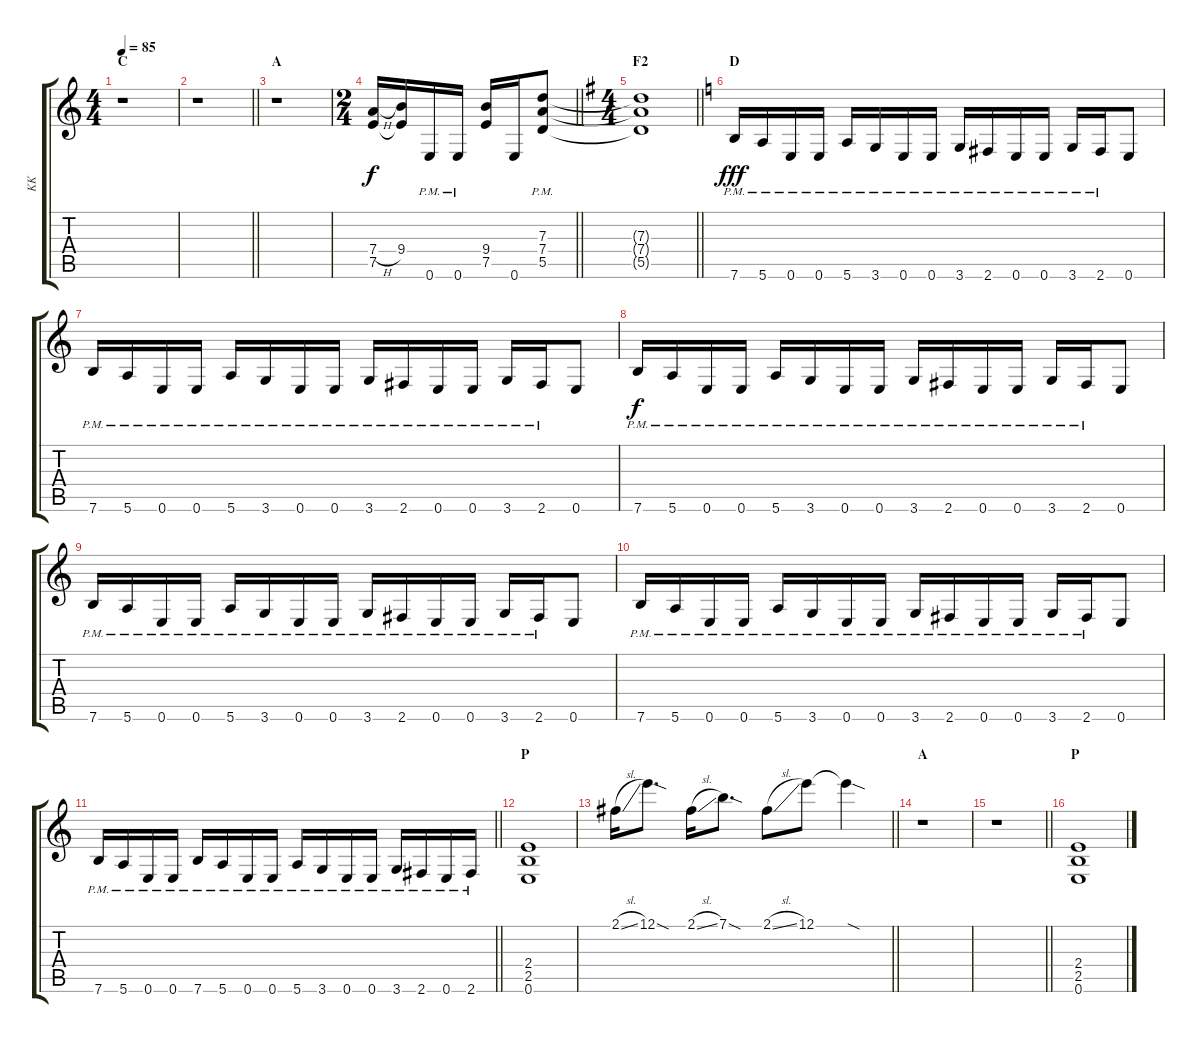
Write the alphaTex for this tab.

\track ("KK" "KK") {instrument distortionguitar}
\staff {score tabs}
\tuning (E4 B3 G3 D3 A2 E2) {hide}
\ts (4 4)
\section ("" "C")
\tempo 85
\clef g2
\ks c
r.1{dy f} |
\barLineRight lightlight
r.1 |
\section ("" "A")
r.1 |
\ts (2 4)
\barLineRight lightlight
(7.4{h} 7.5).16 (9.4 7.5{t}).16 0.6{pm}.16 0.6{pm}.16 (9.4 7.5).16 0.6.16 (7.3{pm} 7.4{pm} 5.5{pm}).8 |
\ts (4 4)
\section ("" "F2")
\barLineRight lightlight
\ks g
(7.3{t} 7.4{t} 5.5{t}).1 |
\section ("" "D")
\ks c
7.6{pm}.16{dy fff} 5.6{pm}.16 0.6{pm}.16 0.6{pm}.16 5.6{pm}.16 3.6{pm}.16 0.6{pm}.16 0.6{pm}.16 3.6{pm}.16 2.6{pm}.16 0.6{pm}.16 0.6{pm}.16 3.6{pm}.16 2.6{pm}.16 0.6.8 |
7.6{pm}.16 5.6{pm}.16 0.6{pm}.16 0.6{pm}.16 5.6{pm}.16 3.6{pm}.16 0.6{pm}.16 0.6{pm}.16 3.6{pm}.16 2.6{pm}.16 0.6{pm}.16 0.6{pm}.16 3.6{pm}.16 2.6{pm}.16 0.6.8 |
7.6{pm}.16{dy f} 5.6{pm}.16 0.6{pm}.16 0.6{pm}.16 5.6{pm}.16 3.6{pm}.16 0.6{pm}.16 0.6{pm}.16 3.6{pm}.16 2.6{pm}.16 0.6{pm}.16 0.6{pm}.16 3.6{pm}.16 2.6{pm}.16 0.6.8 |
7.6{pm}.16 5.6{pm}.16 0.6{pm}.16 0.6{pm}.16 5.6{pm}.16 3.6{pm}.16 0.6{pm}.16 0.6{pm}.16 3.6{pm}.16 2.6{pm}.16 0.6{pm}.16 0.6{pm}.16 3.6{pm}.16 2.6{pm}.16 0.6.8 |
7.6{pm}.16 5.6{pm}.16 0.6{pm}.16 0.6{pm}.16 5.6{pm}.16 3.6{pm}.16 0.6{pm}.16 0.6{pm}.16 3.6{pm}.16 2.6{pm}.16 0.6{pm}.16 0.6{pm}.16 3.6{pm}.16 2.6{pm}.16 0.6.8 |
\barLineRight lightlight
7.6{pm}.16 5.6{pm}.16 0.6{pm}.16 0.6{pm}.16 7.6{pm}.16 5.6{pm}.16 0.6{pm}.16 0.6{pm}.16 5.6{pm}.16 3.6{pm}.16 0.6{pm}.16 0.6{pm}.16 3.6{pm}.16 2.6{pm}.16 0.6{pm}.16 2.6{pm}.16 |
\section ("" "P")
(2.4 2.5 0.6).1 |
\barLineRight lightlight
2.1{sl}.16 12.1{sod}.8{d} 2.1{sl}.16 7.1{sod}.8{d} 2.1{sl}.8 12.1.8 12.1{sod t}.4 |
\section ("" "A")
r.1 |
\barLineRight lightlight
r.1 |
\section ("" "P")
(2.4 2.5 0.6).1
